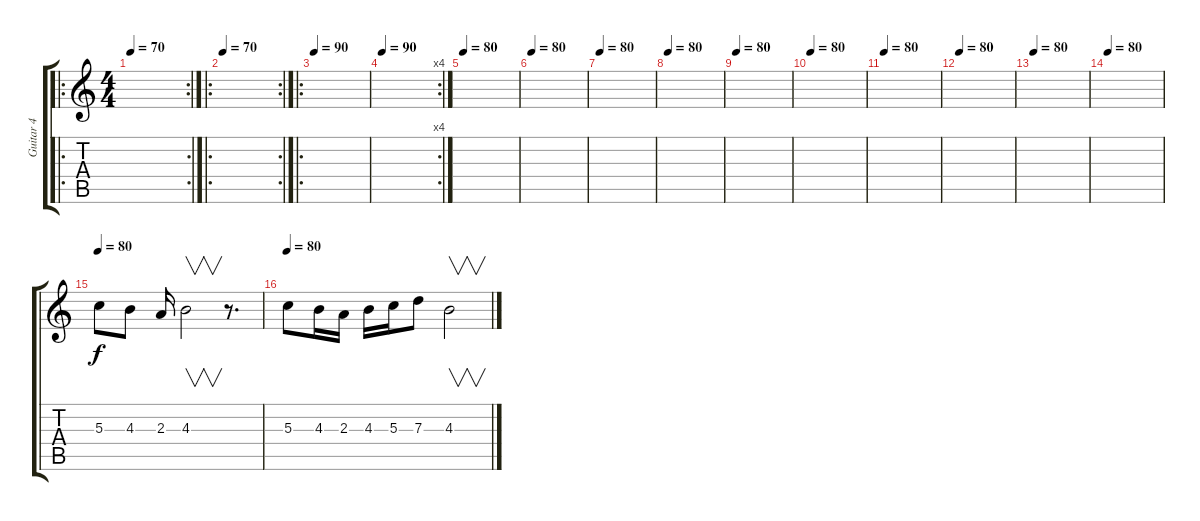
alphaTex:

\track ("Guitar 4" "Guitar 4") {instrument distortionguitar}
\staff {score tabs}
\tuning (E4 B3 G3 D3 A2 E2) {hide}
\ro
\rc 2
\ts (4 4)
\tempo 70
\clef g2
\ks c
|
\ro
\rc 2
\tempo 70
|
\ro
\tempo 90
|
\rc 4
\tempo 90
|
\tempo 80
|
\tempo 80
|
\tempo 80
|
\tempo 80
|
\tempo 80
|
\tempo 80
|
\tempo 80
|
\tempo 80
|
\tempo 80
|
\tempo 80
|
\tempo 80
5.3.8 4.3.8 2.3.16 4.3.2{v} r.8{d} |
\tempo 80
5.3.8 4.3.16 2.3.16 4.3.16 5.3.16 7.3.8 4.3.2{v}
